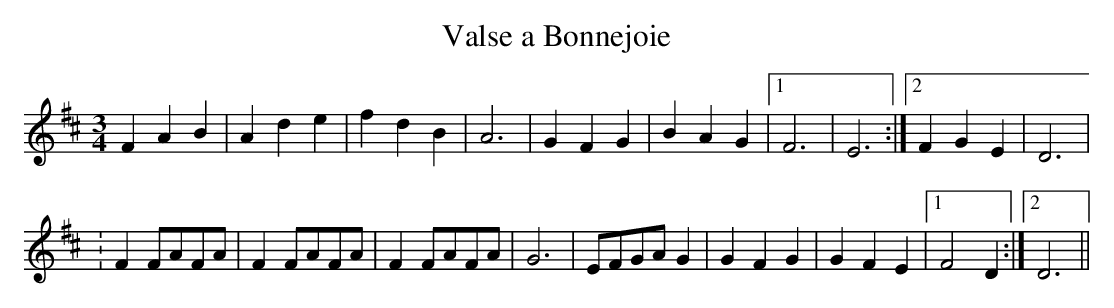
X:1
T:Valse a Bonnejoie
M:3/4
L:1/4
K:D
FAB|Ade|fdB|A3|GFG|BAG|1F3|E3:|2FGE|D3|
:FF/A/F/A/|FF/A/F/A/|FF/A/F/A/|G3|E/F/G/A/G|GFG|GFE|1F2D:|2D3||
